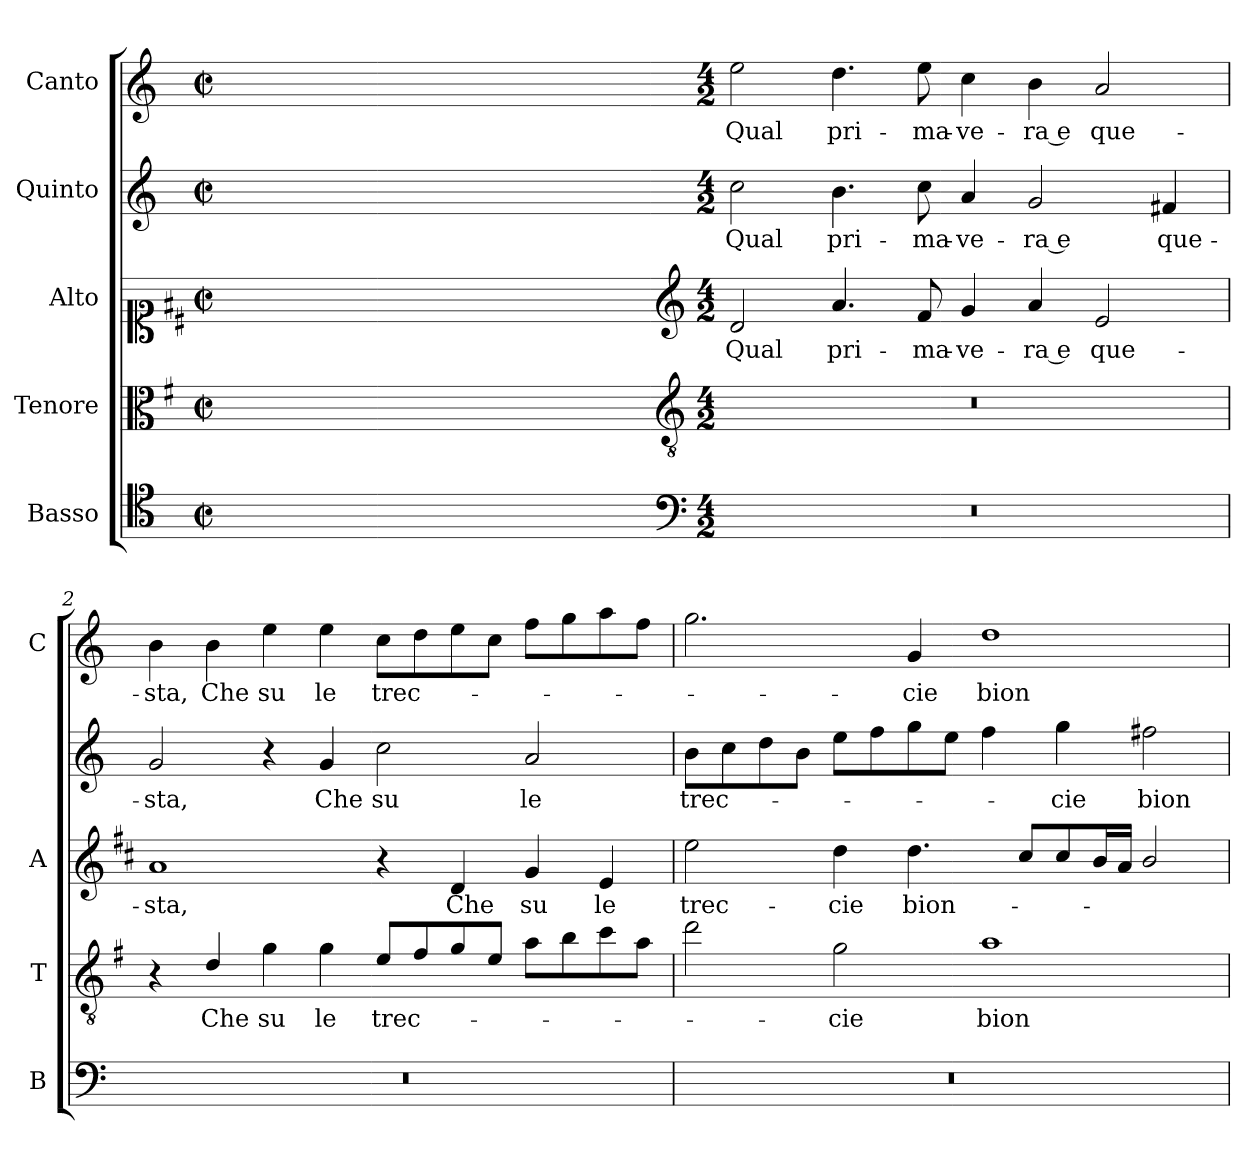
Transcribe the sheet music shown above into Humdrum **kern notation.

**kern	**kern	**text	**kern	**text	**kern	**text	**kern	**text
*part5	*part4	*part4	*part3	*part3	*part2	*part2	*part1	*part1
*staff5	*staff4	*staff4	*staff3	*staff3	*staff2	*staff2	*staff1	*staff1
*I"Basso	*I"Tenore	*	*I"Alto	*	*I"Quinto	*	*I"Canto	*
*I'B	*I'T	*	*I'A	*	*	*	*I'C	*
*clefC4	*clefC3	*	*clefC1	*	*clefG2	*	*clefG2	*
*	*ITrd4c7	*	*ITrd1c2	*	*	*	*	*
*k[]	*k[]	*	*k[]	*	*k[]	*	*k[]	*
*C:	*C:	*	*C:	*	*C:	*	*C:	*
*M2/2	*M2/2	*	*M2/2	*	*M2/2	*	*M2/2	*
*met(c|)	*met(c|)	*	*met(c|)	*	*met(c|)	*	*met(c|)	*
=	=	=	=	=	=	=	=	=
1ryy	1ryy	.	1ryy	.	1ryy	.	1ryy	.
=1X-	=1X-	=1X-	=1X-	=1X-	=1X-	=1X-	=1X-	=1X-
4ryy	4ryy	.	4ryy	.	4ryy	.	4ryy	.
4ryy	4ryy	.	4ryy	.	4ryy	.	4ryy	.
4ryy	4ryy	.	4ryy	.	4ryy	.	4ryy	.
4ryy	4ryy	.	4ryy	.	4ryy	.	4ryy	.
=1-	=1-	=1-	=1-	=1-	=1-	=1-	=1-	=1-
*clefF4	*clefGv2	*	*clefG2	*	*	*	*	*
*M4/2	*M4/2	*	*M4/2	*	*M4/2	*	*M4/2	*
!	!	!	!	!LO:LY:b	!	!LO:LY:b	!	!LO:LY:b
0r	0r	.	2c/	Qual	2cc\	Qual	2ee\	Qual
!	!	!	!	!LO:LY:b	!	!LO:LY:b	!	!LO:LY:b
.	.	.	4.g/	pri-	4.b\	pri-	4.dd\	pri-
!	!	!	!	!LO:LY:b	!	!LO:LY:b	!	!LO:LY:b
.	.	.	8e/	-ma-	8cc\	-ma-	8ee\	-ma-
!	!	!	!	!LO:LY:b	!	!LO:LY:b	!	!LO:LY:b
.	.	.	4f/	-ve-	4a/	-ve-	4cc\	-ve-
!	!	!	!	!LO:LY:b	!	!LO:LY:b	!	!LO:LY:b
.	.	.	4g/	-ra e	2g/	-ra e	4b\	-ra e
!	!	!	!	!LO:LY:b	!	!	!	!LO:LY:b
.	.	.	2d/	que-	.	.	2a/	que-
!	!	!	!	!	!	!LO:LY:b	!	!
.	.	.	.	.	4f#X/	que-	.	.
=2	=2	=2	=2	=2	=2	=2	=2	=2
!	!	!	!	!LO:LY:b	!	!LO:LY:b	!	!LO:LY:b
0r	4r	.	1g	-sta,	2g/	-sta,	4b\	-sta,
!	!	!LO:LY:b	!	!	!	!	!	!LO:LY:b
.	4G/	Che	.	.	.	.	4b\	Che
!	!	!LO:LY:b	!	!	!	!	!	!LO:LY:b
.	4c\	su	.	.	4r	.	4ee\	su
!	!	!LO:LY:b	!	!	!	!LO:LY:b	!	!LO:LY:b
.	4c\	le	.	.	4g/	Che	4ee\	le
!	!	!LO:LY:b	!	!	!	!LO:LY:b	!	!LO:LY:b
.	8A/L	trec-	4r	.	2cc\	su	8cc\L	trec-
.	8B/	.	.	.	.	.	8dd\	.
!	!	!	!	!LO:LY:b	!	!	!	!
.	8c/	.	4c/	Che	.	.	8ee\	.
.	8A/J	.	.	.	.	.	8cc\J	.
!	!	!	!	!LO:LY:b	!	!LO:LY:b	!	!
.	8d\L	.	4f/	su	2a/	le	8ff\L	.
.	8e\	.	.	.	.	.	8gg\	.
!	!	!	!	!LO:LY:b	!	!	!	!
.	8f\	.	4d/	le	.	.	8aa\	.
.	8d\J	.	.	.	.	.	8ff\J	.
!!LO:LB:g=z
=3	=3	=3	=3	=3	=3	=3	=3	=3
!	!	!	!	!LO:LY:b	!	!LO:LY:b	!	!
0r	2g\	.	2dd\	trec-	8b\L	trec-	2.gg\	.
.	.	.	.	.	8cc\	.	.	.
.	.	.	.	.	8dd\	.	.	.
.	.	.	.	.	8b\J	.	.	.
!	!	!LO:LY:b	!	!LO:LY:b	!	!	!	!
.	2c\	-cie	4cc\	-cie	8ee\L	.	.	.
.	.	.	.	.	8ff\	.	.	.
!	!	!	!	!LO:LY:b	!	!	!	!LO:LY:b
.	.	.	4.cc\	bion-	8gg\	.	4g/	-cie
.	.	.	.	.	8ee\J	.	.	.
!	!	!LO:LY:b	!	!	!	!	!	!LO:LY:b
.	1d	bion-	.	.	4ff\	.	1dd	bion-
.	.	.	8b/L	.	.	.	.	.
!	!	!	!	!	!	!LO:LY:b	!	!
.	.	.	8b/	.	4gg\	-cie	.	.
.	.	.	16a/L	.	.	.	.	.
.	.	.	16g/JJ	.	.	.	.	.
!	!	!	!	!	!	!LO:LY:b	!	!
.	.	.	2a/	.	2ff#X\	bion-	.	.
=	=	=	=	=	=	=	=	=
*-	*-	*-	*-	*-	*-	*-	*-	*-
